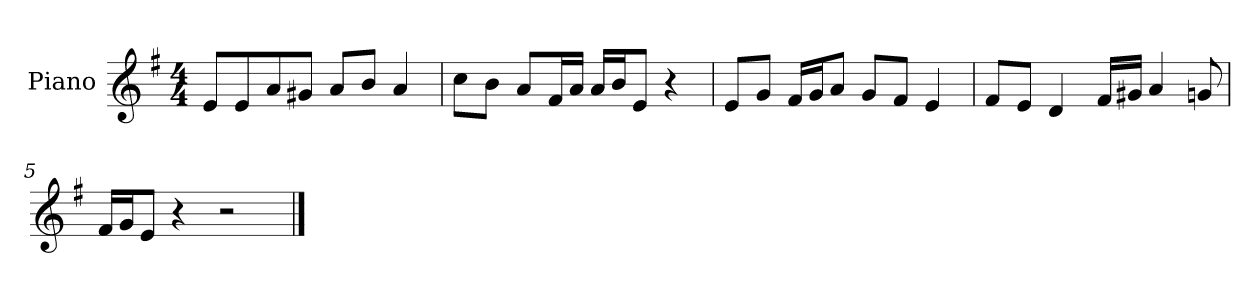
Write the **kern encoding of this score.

**kern
*part1
*staff1
*I"Piano
*I'P-no
*clefG2
*k[f#]
*M4/4
*MM90
=1
8e/L
8e/
8a/
8g#X/J
8a/L
8b/J
4a/
=2
8cc\L
8b\J
8a/L
16f#/L
16a/JJ
16a/LL
16b/J
8e/J
4r
=3
8e/L
8g/J
16f#/LL
16g/J
8a/J
8g/L
8f#/J
4e/
=4
8f#/L
8e/J
4d/
16f#/LL
16g#X/JJ
4a/
8gn/
=5
16f#/LL
16g/J
8e/J
4r
2r
==
*-
